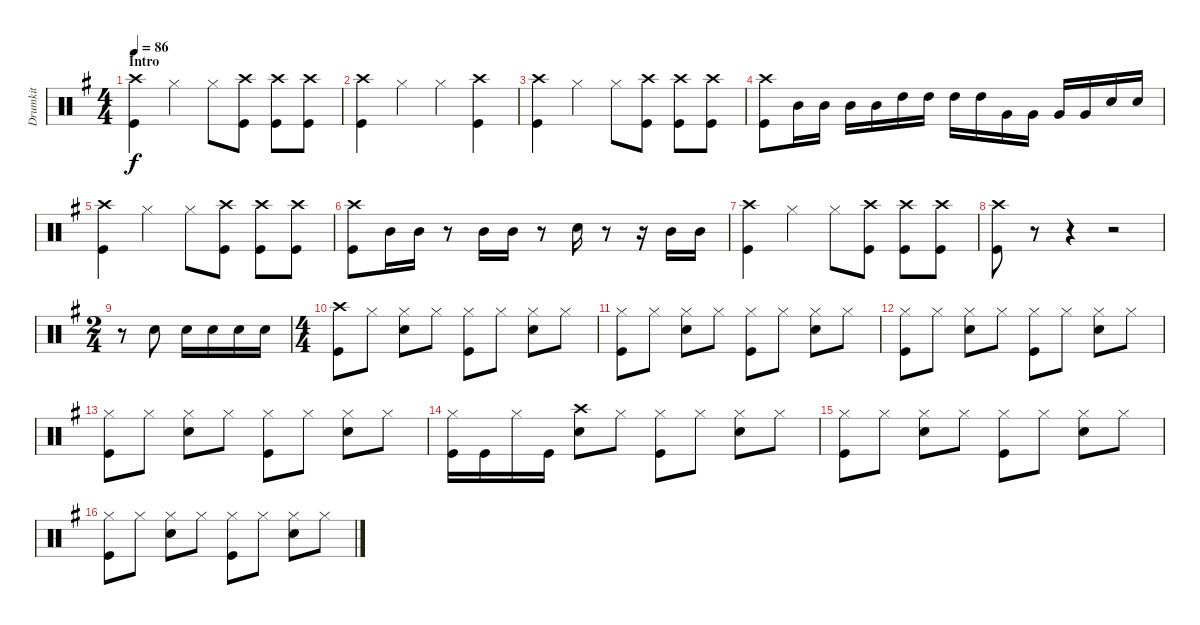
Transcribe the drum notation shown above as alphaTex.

\track ("Drumkit" "Drumkit") {instrument percussion}
\staff {score}
\articulation defaults
\ts (4 4)
\section ("" "Intro")
\tempo 86
\clef neutral
\ks g
("Crash high (hit)" "Kick (hit)").4{dy f} "Hi-Hat (closed)".4 "Hi-Hat (closed)".8 ("Crash high (hit)" "Kick (hit)").8 ("Crash high (hit)" "Kick (hit)").8 ("Crash high (hit)" "Kick (hit)").8 |
("Crash high (hit)" "Kick (hit)").4 "Hi-Hat (closed)".4 "Hi-Hat (closed)".4 ("Crash high (hit)" "Kick (hit)").4 |
("Crash high (hit)" "Kick (hit)").4 "Hi-Hat (closed)".4 "Hi-Hat (closed)".8 ("Crash high (hit)" "Kick (hit)").8 ("Crash high (hit)" "Kick (hit)").8 ("Crash high (hit)" "Kick (hit)").8 |
("Crash high (hit)" "Kick (hit)").8 "Mid Tom (hit)".16 "Mid Tom (hit)".16 "Mid Tom (hit)".16 "Mid Tom (hit)".16 "High Tom (hit)".16 "High Tom (hit)".16 "High Tom (hit)".16 "High Tom (hit)".16 "Very Low Tom (hit)".16 "Very Low Tom (hit)".16 "Very Low Tom (hit)".16 "Very Low Tom (hit)".16 "Snare (hit) 2".16 "Snare (hit) 2".16 |
("Crash high (hit)" "Kick (hit)").4 "Hi-Hat (closed)".4 "Hi-Hat (closed)".8 ("Crash high (hit)" "Kick (hit)").8 ("Crash high (hit)" "Kick (hit)").8 ("Crash high (hit)" "Kick (hit)").8 |
("Crash high (hit)" "Kick (hit)").8 "Mid Tom (hit)".16 "Mid Tom (hit)".16 r.8 "Mid Tom (hit)".16 "Mid Tom (hit)".16 r.8 "Snare (hit) 2".16 r.8 r.16 "Mid Tom (hit)".16 "Mid Tom (hit)".16 |
("Crash high (hit)" "Kick (hit)").4 "Hi-Hat (closed)".4 "Hi-Hat (closed)".8 ("Crash high (hit)" "Kick (hit)").8 ("Crash high (hit)" "Kick (hit)").8 ("Crash high (hit)" "Kick (hit)").8 |
("Crash high (hit)" "Kick (hit)").8 r.8 r.4 r.2 |
\ts (2 4)
r.8 "Snare (hit) 2".8 "Snare (hit) 2".16 "Snare (hit) 2".16 "Snare (hit) 2".16 "Snare (hit) 2".16 |
\ts (4 4)
("Crash high (hit)" "Kick (hit)").8 "Hi-Hat (closed)".8 ("Hi-Hat (closed)" "Snare (hit) 2").8 "Hi-Hat (closed)".8 ("Hi-Hat (closed)" "Kick (hit)").8 "Hi-Hat (closed)".8 ("Hi-Hat (closed)" "Snare (hit) 2").8 "Hi-Hat (closed)".8 |
("Hi-Hat (closed)" "Kick (hit)").8 "Hi-Hat (closed)".8 ("Hi-Hat (closed)" "Snare (hit) 2").8 "Hi-Hat (closed)".8 ("Hi-Hat (closed)" "Kick (hit)").8 "Hi-Hat (closed)".8 ("Hi-Hat (closed)" "Snare (hit) 2").8 "Hi-Hat (closed)".8 |
("Hi-Hat (closed)" "Kick (hit)").8 "Hi-Hat (closed)".8 ("Hi-Hat (closed)" "Snare (hit) 2").8 "Hi-Hat (closed)".8 ("Hi-Hat (closed)" "Kick (hit)").8 "Hi-Hat (closed)".8 ("Hi-Hat (closed)" "Snare (hit) 2").8 "Hi-Hat (closed)".8 |
("Hi-Hat (closed)" "Kick (hit)").8 "Hi-Hat (closed)".8 ("Hi-Hat (closed)" "Snare (hit) 2").8 "Hi-Hat (closed)".8 ("Hi-Hat (closed)" "Kick (hit)").8 "Hi-Hat (closed)".8 ("Hi-Hat (closed)" "Snare (hit) 2").8 "Hi-Hat (closed)".8 |
("Hi-Hat (closed)" "Kick (hit)").16 "Kick (hit)".16 "Hi-Hat (closed)".16 "Kick (hit)".16 ("Crash high (hit)" "Snare (hit) 2").8 "Hi-Hat (closed)".8 ("Hi-Hat (closed)" "Kick (hit)").8 "Hi-Hat (closed)".8 ("Hi-Hat (closed)" "Snare (hit) 2").8 "Hi-Hat (closed)".8 |
("Hi-Hat (closed)" "Kick (hit)").8 "Hi-Hat (closed)".8 ("Hi-Hat (closed)" "Snare (hit) 2").8 "Hi-Hat (closed)".8 ("Hi-Hat (closed)" "Kick (hit)").8 "Hi-Hat (closed)".8 ("Hi-Hat (closed)" "Snare (hit) 2").8 "Hi-Hat (closed)".8 |
("Hi-Hat (closed)" "Kick (hit)").8 "Hi-Hat (closed)".8 ("Hi-Hat (closed)" "Snare (hit) 2").8 "Hi-Hat (closed)".8 ("Hi-Hat (closed)" "Kick (hit)").8 "Hi-Hat (closed)".8 ("Hi-Hat (closed)" "Snare (hit) 2").8 "Hi-Hat (closed)".8
